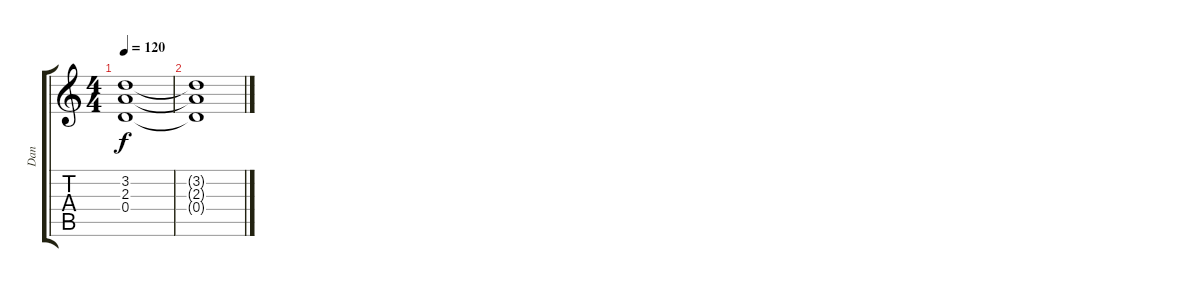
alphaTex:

\track ("Dan" "Dan") {instrument overdrivenguitar}
\staff {score tabs}
\tuning (E4 B3 G3 D3 A2 E2) {hide}
\ts (4 4)
\tempo 120
\clef g2
\ks c
(3.2{t} 2.3{t} 0.4{t}).1{dy f} |
(3.2{t} 2.3{t} 0.4{t}).1
